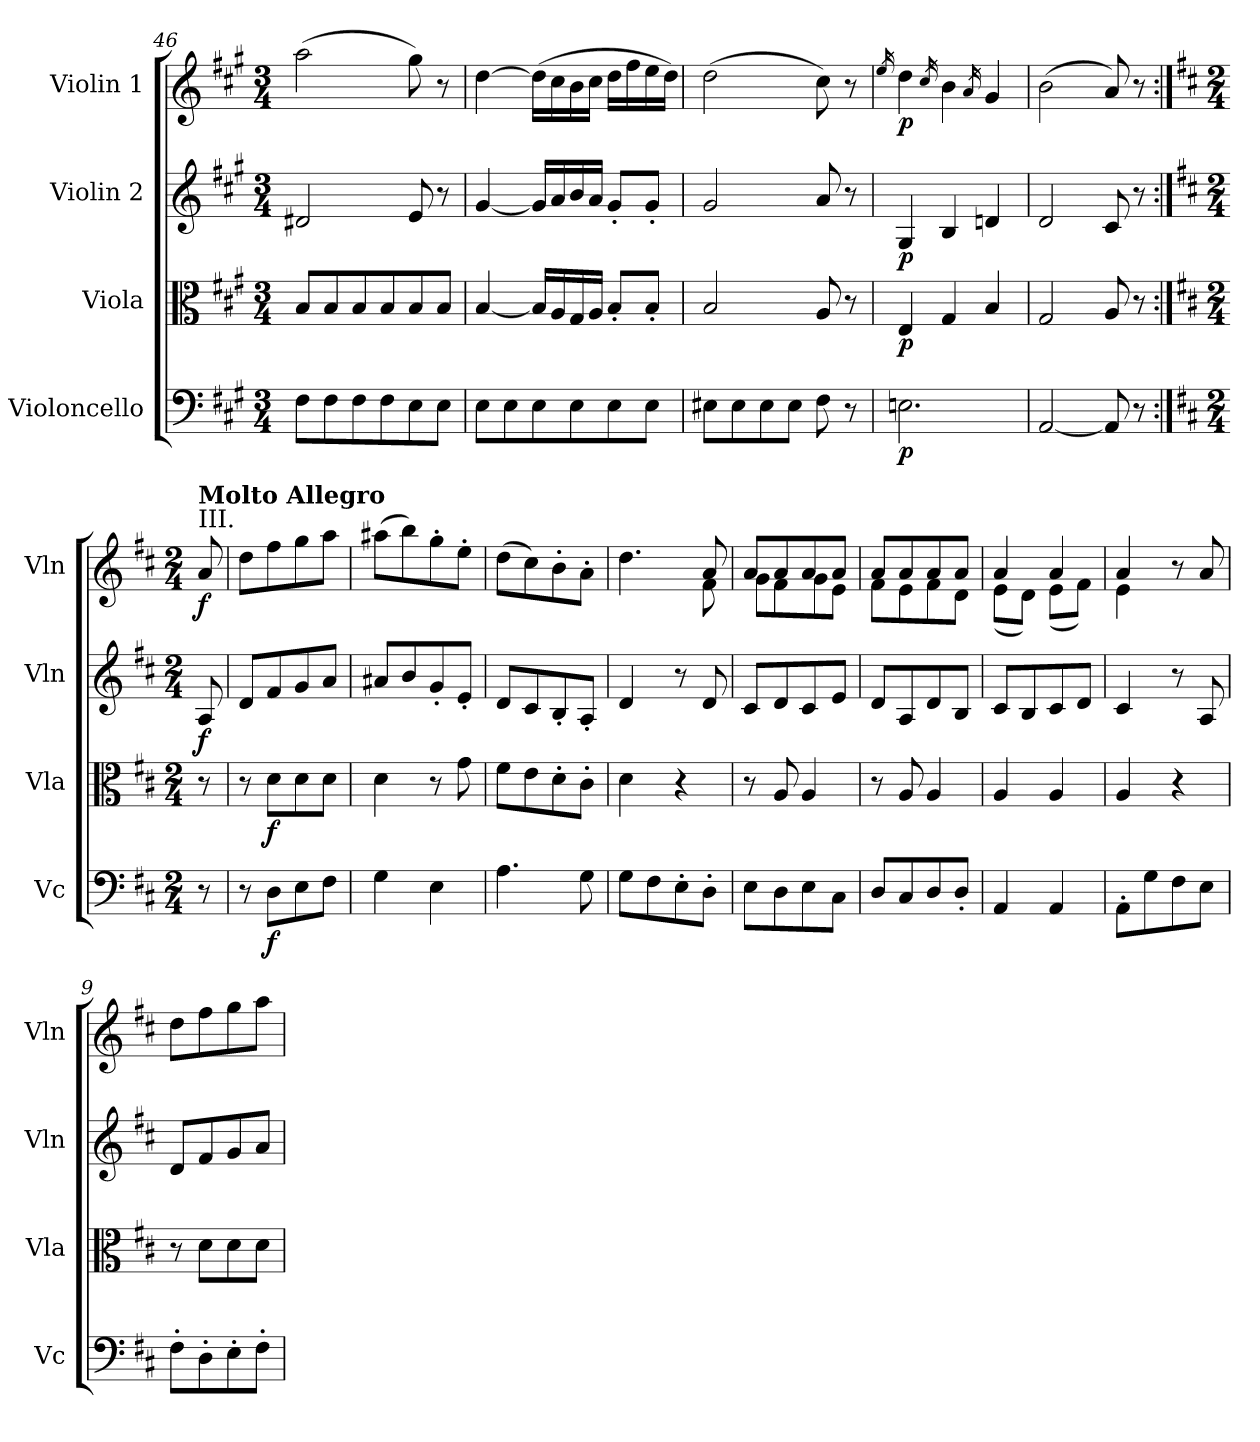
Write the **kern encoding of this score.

**kern	**dynam	**kern	**dynam	**kern	**dynam	**kern	**dynam
*part4	*part4	*part3	*part3	*part2	*part2	*part1	*part1
*staff4	*staff4	*staff3	*staff3	*staff2	*staff2	*staff1	*staff1
*I"Violoncello	*	*I"Viola	*	*I"Violin 2	*	*I"Violin 1	*
*I'Vc	*	*I'Vla	*	*I'Vln	*	*I'Vln	*
!!LO:LB:g=z
*clefF4	*	*clefC3	*	*clefG2	*	*clefG2	*
*k[f#c#g#]	*	*k[f#c#g#]	*	*k[f#c#g#]	*	*k[f#c#g#]	*
*M3/4	*	*M3/4	*	*M3/4	*	*M3/4	*
=46	=46	=46	=46	=46	=46	=46	=46
8F#\L	.	8B/L	.	2d#X/	.	(2aa\	.
8F#\	.	8B/	.	.	.	.	.
8F#\	.	8B/	.	.	.	.	.
8F#\	.	8B/	.	.	.	.	.
8E\	.	8B/	.	8e/	.	8gg#\)	.
8E\J	.	8B/J	.	8r	.	8r	.
=47	=47	=47	=47	=47	=47	=47	=47
8E\L	.	[4B/	.	[4g#/	.	[4dd\	.
8E\	.	.	.	.	.	.	.
8E\	.	16B/LL]	.	16g#/LL]	.	(16dd\LL]	.
.	.	16A/	.	16a/	.	16cc#\	.
8E\	.	16G#/	.	16b/	.	16b\	.
.	.	16A/JJ	.	16a/JJ	.	16cc#\JJ	.
8E\	.	8B'/L	.	8g#'/L	.	16dd\LL	.
.	.	.	.	.	.	16ff#\	.
8E\J	.	8B'/J	.	8g#'/J	.	16ee\	.
.	.	.	.	.	.	16dd\JJ)	.
=48	=48	=48	=48	=48	=48	=48	=48
8E#X\L	.	2B/	.	2g#/	.	(2dd\	.
8E#\	.	.	.	.	.	.	.
8E#\	.	.	.	.	.	.	.
8E#\J	.	.	.	.	.	.	.
8F#\	.	8A/	.	8a/	.	8cc#\)	.
8r	.	8r	.	8r	.	8r	.
=49	=49	=49	=49	=49	=49	=49	=49
.	.	.	.	.	.	16qee/	.
!	!LO:DY:b	!	!LO:DY:b	!	!LO:DY:b	!	!LO:DY:b
2.En\	p	4E/	p	4G#/	p	4dd\	p
.	.	.	.	.	.	16qcc#/	.
.	.	4G#/	.	4B/	.	4b\	.
.	.	.	.	.	.	16qa/	.
.	.	4B/	.	4dn/	.	4g#/	.
=50	=50	=50	=50	=50	=50	=50	=50
[2AA/	.	2G#/	.	2d/	.	(2b\	.
8AA/]	.	8A/	.	8c#/	.	8a/)	.
8r	.	8r	.	8r	.	8r	.
!!LO:PB:g=z
=:|!	=:|!	=:|!	=:|!	=:|!	=:|!	=:|!	=:|!
*k[f#c#]	*	*k[f#c#]	*	*k[f#c#]	*	*k[f#c#]	*
*M2/4	*	*M2/4	*	*M2/4	*	*M2/4	*
!	!	!	!	!	!	!LO:TX:a:t=III.	!
!	!	!	!	!	!	!LO:TX:a:B:t=Molto Allegro	!
!	!	!	!	!	!LO:DY:b	!	!LO:DY:b
8r	.	8r	.	8A/	f	8a/	f
=1	=1	=1	=1	=1	=1	=1	=1
8r	.	8r	.	8d/L	.	8dd\L	.
!	!LO:DY:b	!	!LO:DY:b	!	!	!	!
8D\L	f	8d\L	f	8f#/	.	8ff#\	.
8E\	.	8d\	.	8g/	.	8gg\	.
8F#\J	.	8d\J	.	8a/J	.	8aa\J	.
=2	=2	=2	=2	=2	=2	=2	=2
4G\	.	4d\	.	8a#X/L	.	(8aa#X\L	.
.	.	.	.	8b/	.	8bb\)	.
4E\	.	8r	.	8g'/	.	8gg'\	.
.	.	8g\	.	8e'/J	.	8ee'\J	.
=3	=3	=3	=3	=3	=3	=3	=3
4.A\	.	8f#\L	.	8d/L	.	(8dd\L	.
.	.	8e\	.	8c#/	.	8cc#\)	.
.	.	8d'\	.	8B'/	.	8b'\	.
8G\	.	8c#'\J	.	8A'/J	.	8a'\J	.
=4	=4	=4	=4	=4	=4	=4	=4
*	*	*	*	*	*	*^	*
8G\L	.	4d\	.	4d/	.	4.dd\	4.ryy	.
8F#\	.	.	.	.	.	.	.	.
8E'\	.	4r	.	8r	.	.	.	.
8D'\J	.	.	.	8d/	.	8a/	8f#\	.
=5	=5	=5	=5	=5	=5	=5	=5	=5
8E\L	.	8r	.	8c#/L	.	8a/L	8g\L	.
8D\	.	8A/	.	8d/	.	8a/	8f#\	.
8E\	.	4A/	.	8c#/	.	8a/	8g\	.
8C#\J	.	.	.	8e/J	.	8a/J	8e\J	.
=6	=6	=6	=6	=6	=6	=6	=6	=6
8D/L	.	8r	.	8d/L	.	8a/L	8f#\L	.
8C#/	.	8A/	.	8A/	.	8a/	8e\	.
8D/	.	4A/	.	8d/	.	8a/	8f#\	.
8D'/J	.	.	.	8B/J	.	8a/J	8d\J	.
=7	=7	=7	=7	=7	=7	=7	=7	=7
4AA/	.	4A/	.	8c#/L	.	4a/	(8e\L	.
.	.	.	.	8B/	.	.	8d\J)	.
4AA/	.	4A/	.	8c#/	.	4a/	(8e\L	.
.	.	.	.	8d/J	.	.	8f#\J)	.
=8	=8	=8	=8	=8	=8	=8	=8	=8
8AA'\L	.	4A/	.	4c#/	.	4a/	4e\	.
8G\	.	.	.	.	.	.	.	.
8F#\	.	4r	.	8r	.	8r	4ryy	.
8E\J	.	.	.	8A/	.	8a/	.	.
*	*	*	*	*	*	*v	*v	*
=9	=9	=9	=9	=9	=9	=9	=9
8F#'\L	.	8r	.	8d/L	.	8dd\L	.
8D'\	.	8d\L	.	8f#/	.	8ff#\	.
8E'\	.	8d\	.	8g/	.	8gg\	.
8F#'\J	.	8d\J	.	8a/J	.	8aa\J	.
=	=	=	=	=	=	=	=
*-	*-	*-	*-	*-	*-	*-	*-
